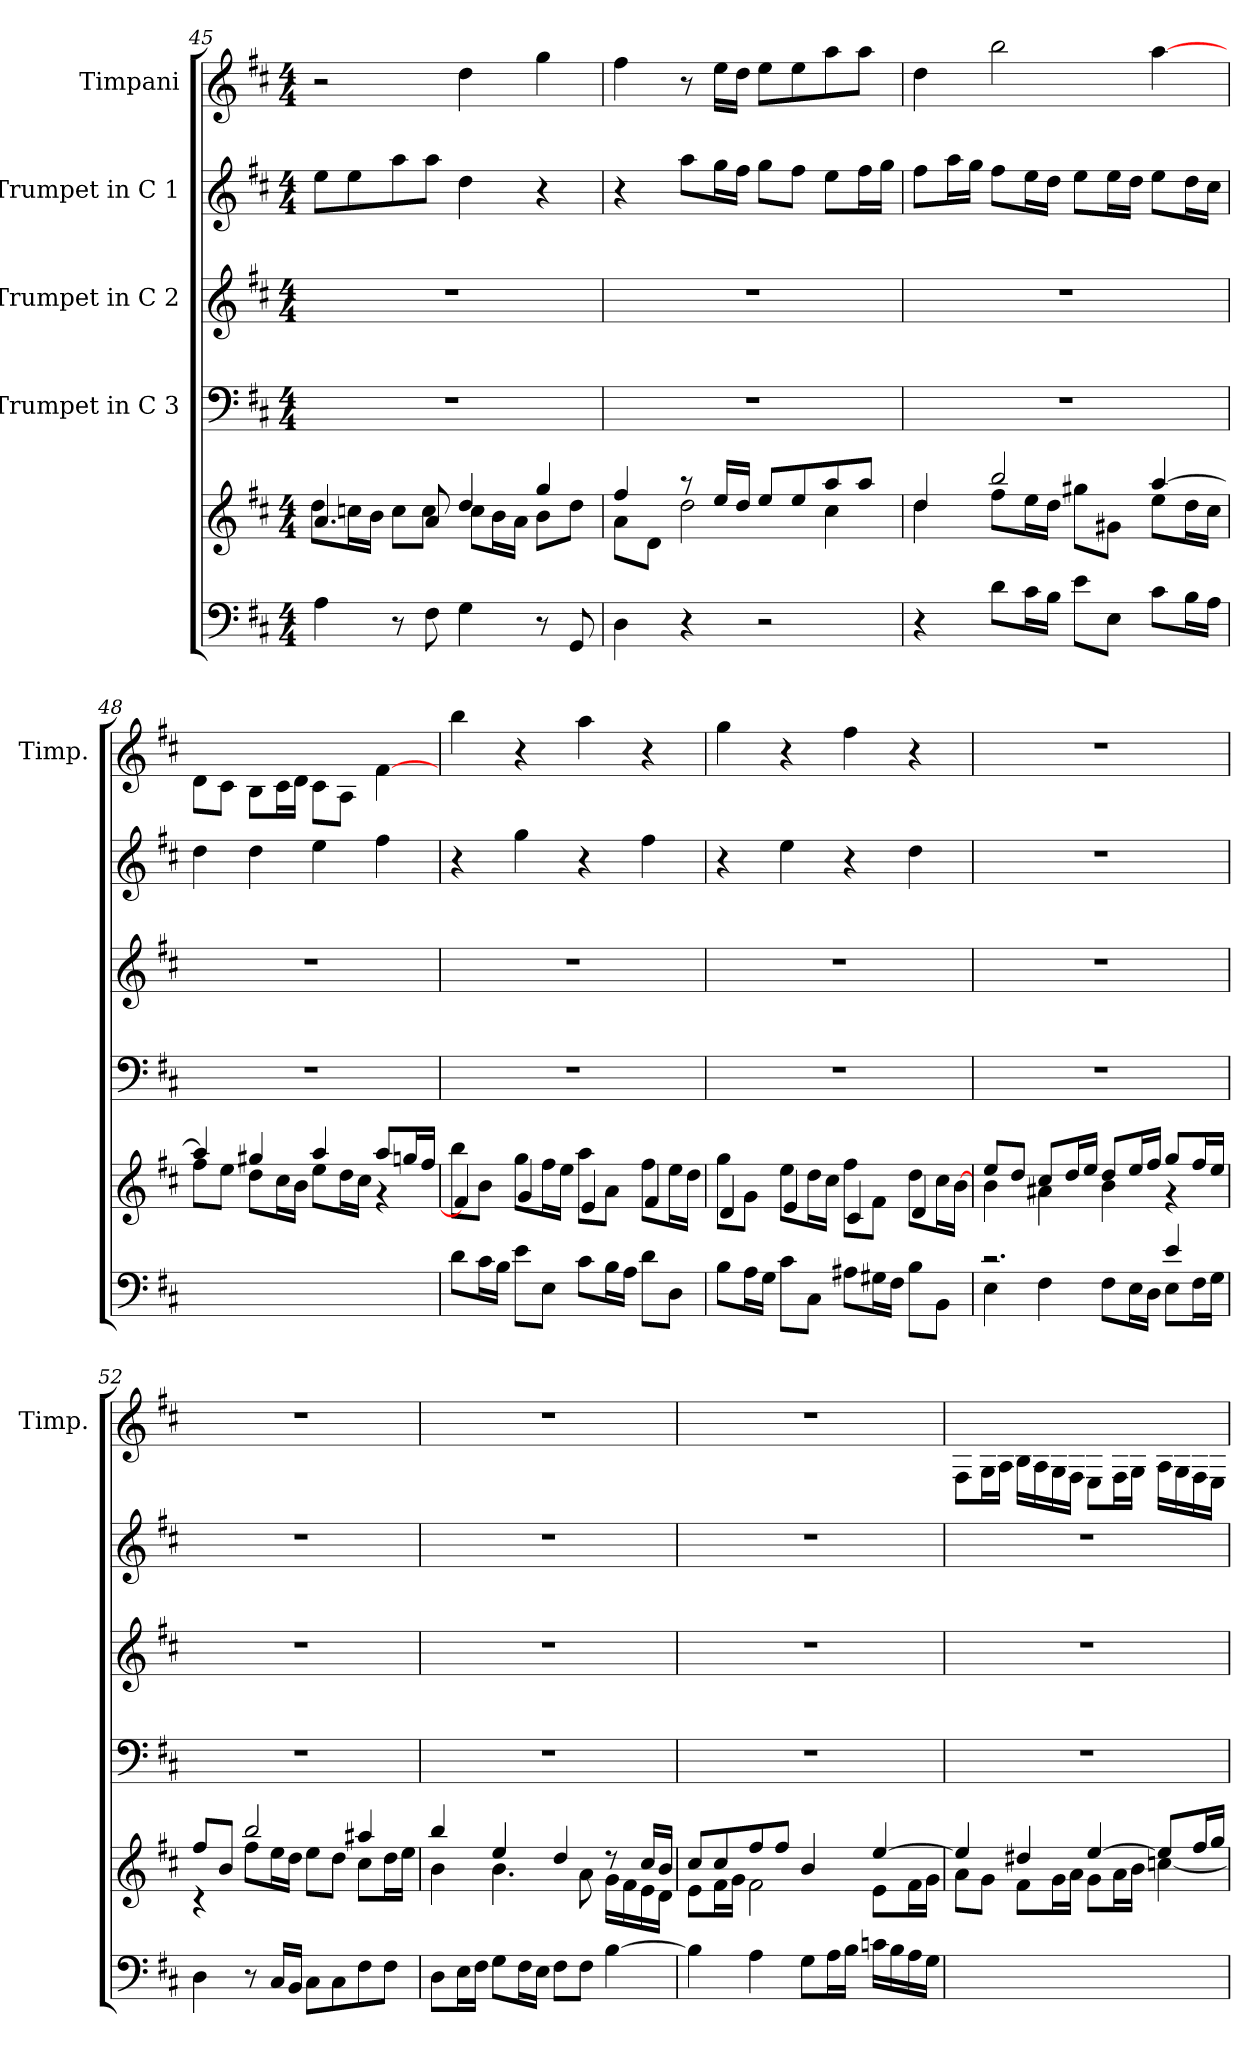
**kern	**kern	**kern	**kern	**kern	**kern
*part5	*part5	*part4	*part3	*part2	*part1
*staff6	*staff5	*staff4	*staff3	*staff2	*staff1
*	*	*I"Trumpet in C 3	*I"Trumpet in C 2	*I"Trumpet in C 1	*I"Timpani
*	*	*	*	*	*I'Timp.
!!LO:LB:g=z
*clefF4	*clefG2	*clefF4	*clefG2	*clefG2	*clefG2
*k[f#c#]	*k[f#c#]	*k[f#c#]	*k[f#c#]	*k[f#c#]	*k[f#c#]
*	*D:	*D:	*D:	*D:	*D:
*M4/4	*M4/4	*M4/4	*M4/4	*M4/4	*M4/4
=45	=45	=45	=45	=45	=45
*	*^	*	*	*	*
4A\	4.a/	8dd\L	1r	1r	8ee\L	2r
.	.	16ccn\L	.	.	8ee\	.
.	.	16b\JJ	.	.	.	.
8r	.	8cc\L	.	.	8aa\	.
8F#\	8a/	8cc\J	.	.	8aa\J	.
4G\	4dd/	8cc\L	.	.	4dd\	4dd\
.	.	16b\L	.	.	.	.
.	.	16a\JJ	.	.	.	.
8r	4gg/	8b\L	.	.	4r	4gg\
8GG/	.	8dd\J	.	.	.	.
=46	=46	=46	=46	=46	=46	=46
4D\	4ff#/	8a\L	1r	1r	4r	4ff#\
.	.	8d\J	.	.	.	.
4r	8r	2dd\	.	.	8aa\L	8r
.	16ee/LL	.	.	.	16gg\L	16ee\LL
.	16dd/JJ	.	.	.	16ff#\JJ	16dd\JJ
2r	8ee/L	.	.	.	8gg\L	8ee\L
.	8ee/	.	.	.	8ff#\J	8ee\
.	8aa/	4cc#\	.	.	8ee\L	8aa\
.	8aa/J	.	.	.	16ff#\L	8aa\J
.	.	.	.	.	16gg\JJ	.
=47	=47	=47	=47	=47	=47	=47
4r	4dd/	4dd\	1r	1r	8ff#\L	4dd\
.	.	.	.	.	16aa\L	.
.	.	.	.	.	16gg\JJ	.
8d\L	2bb/	8ff#\L	.	.	8ff#\L	2bb\
16c#\L	.	16ee\L	.	.	16ee\L	.
16B\JJ	.	16dd\JJ	.	.	16dd\JJ	.
8e\L	.	8gg#\L	.	.	8ee\L	.
8E\J	.	8g#\J	.	.	16ee\L	.
.	.	.	.	.	16dd\JJ	.
8c#\L	[4aa/	8ee\L	.	.	8ee\L	[4aa\
16B\L	.	16dd\L	.	.	16dd\L	.
16A\JJ	.	16cc#\JJ	.	.	16cc#\JJ	.
=48	=48	=48	=48	=48	=48	=48
1ryy	4aa/]	8ff#\L	1r	1r	4dd\	8d\L
.	.	8ee\J	.	.	.	8c#\J
.	4gg#/	8dd\L	.	.	4dd\	8B\L
.	.	16cc#\L	.	.	.	16c#\L
.	.	16b\JJ	.	.	.	16d\JJ
.	4aa/	8ee\L	.	.	4ee\	8c#\L
.	.	16dd\L	.	.	.	8A\J
.	.	16cc#\JJ	.	.	.	.
.	8aa/L	4r	.	.	4ff#\	[4f#\
.	16ggn/L	.	.	.	.	.
.	16ff#/JJ	.	.	.	.	.
=49	=49	=49	=49	=49	=49	=49
8d\L	8bb\L	4f#/]	1r	1r	4r	4bb\
16c#\L	8b\J	.	.	.	.	.
16B\JJ	.	.	.	.	.	.
8e\L	8gg\L	4g/	.	.	4gg\	4r
8E\J	16ff#\L	.	.	.	.	.
.	16ee\JJ	.	.	.	.	.
8c#\L	8aa\L	4e/	.	.	4r	4aa\
16B\L	8a\J	.	.	.	.	.
16A\JJ	.	.	.	.	.	.
8d\L	8ff#\L	4f#/	.	.	4ff#\	4r
8D\J	16ee\L	.	.	.	.	.
.	16dd\JJ	.	.	.	.	.
!!LO:PB:g=z
=50	=50	=50	=50	=50	=50	=50
8B\L	8gg\L	4d/	1r	1r	4r	4gg\
16A\L	8g\J	.	.	.	.	.
16G\JJ	.	.	.	.	.	.
8c#\L	8ee\L	4e/	.	.	4ee\	4r
8C#\J	16dd\L	.	.	.	.	.
.	16cc#\JJ	.	.	.	.	.
8A#\L	8ff#\L	4c#/	.	.	4r	4ff#\
16G#\L	8f#\J	.	.	.	.	.
16F#\JJ	.	.	.	.	.	.
8B\L	8dd\L	4d/	.	.	4dd\	4r
8BB\J	16cc#\L	.	.	.	.	.
.	[16b\JJ	.	.	.	.	.
=51	=51	=51	=51	=51	=51	=51
*^	*	*	*	*	*	*
2.r	4E\	8ee/L	4b\	1r	1r	1r	1r
.	.	8dd/J	.	.	.	.	.
.	4F#\	8cc#/L	4a#\	.	.	.	.
.	.	16dd/L	.	.	.	.	.
.	.	16ee/JJ	.	.	.	.	.
.	8F#\L	8dd/L	4b\	.	.	.	.
.	16E\L	16ee/L	.	.	.	.	.
.	16D\JJ	16ff#/JJ	.	.	.	.	.
4e/	8E\L	8gg/L	4r	.	.	.	.
.	16F#\L	16ff#/L	.	.	.	.	.
.	16G\JJ	16ee/JJ	.	.	.	.	.
*v	*v	*	*	*	*	*	*
=52	=52	=52	=52	=52	=52	=52
4D\	8ff#/L	4r	1r	1r	1r	1r
.	8b/J	.	.	.	.	.
8r	2bb/	8ff#\L	.	.	.	.
16C#/LL	.	16ee\L	.	.	.	.
16BB/JJ	.	16dd\JJ	.	.	.	.
8C#\L	.	8ee\L	.	.	.	.
8C#\	.	8dd\J	.	.	.	.
8F#\	4aa#/	8cc#\L	.	.	.	.
8F#\J	.	16dd\L	.	.	.	.
.	.	16ee\JJ	.	.	.	.
=53	=53	=53	=53	=53	=53	=53
8D\L	4bb/	4b\	1r	1r	1r	1r
16E\L	.	.	.	.	.	.
16F#\JJ	.	.	.	.	.	.
8G\L	4ee/	4.b\	.	.	.	.
16F#\L	.	.	.	.	.	.
16E\JJ	.	.	.	.	.	.
8F#\L	4dd/	.	.	.	.	.
8F#\J	.	8a\	.	.	.	.
[4B\	8r	16g\LL	.	.	.	.
.	.	16f#\	.	.	.	.
.	16cc#/LL	16e\	.	.	.	.
.	16b/JJ	16d\JJ	.	.	.	.
=54	=54	=54	=54	=54	=54	=54
4B\]	8cc#/L	8e\L	1r	1r	1r	1r
.	8cc#/	16f#\L	.	.	.	.
.	.	16g\JJ	.	.	.	.
4A\	8ff#/	2f#\	.	.	.	.
.	8ff#/J	.	.	.	.	.
8G\L	4b/	.	.	.	.	.
16A\L	.	.	.	.	.	.
16B\JJ	.	.	.	.	.	.
16cn\LL	[4ee/	8e\L	.	.	.	.
16B\	.	.	.	.	.	.
16A\	.	16f#\L	.	.	.	.
16G\JJ	.	16g\JJ	.	.	.	.
=55	=55	=55	=55	=55	=55	=55
1ryy	4ee/]	8a\L	1r	1r	1r	8F#\L
.	.	8g\J	.	.	.	16G\L
.	.	.	.	.	.	16A\JJ
.	4dd#/	8f#\L	.	.	.	16B\LL
.	.	.	.	.	.	16A\
.	.	16g\L	.	.	.	16G\
.	.	16a\JJ	.	.	.	16F#\JJ
.	[4ee/	8g\L	.	.	.	8E\L
.	.	16a\L	.	.	.	16F#\L
.	.	16b\JJ	.	.	.	16G\JJ
.	8ee/L]	[4ccn\	.	.	.	16A\LL
.	.	.	.	.	.	16G\
.	16ff#/L	.	.	.	.	16F#\
.	16gg/JJ	.	.	.	.	16E\JJ
*	*v	*v	*	*	*	*
=	=	=	=	=	=
*-	*-	*-	*-	*-	*-
